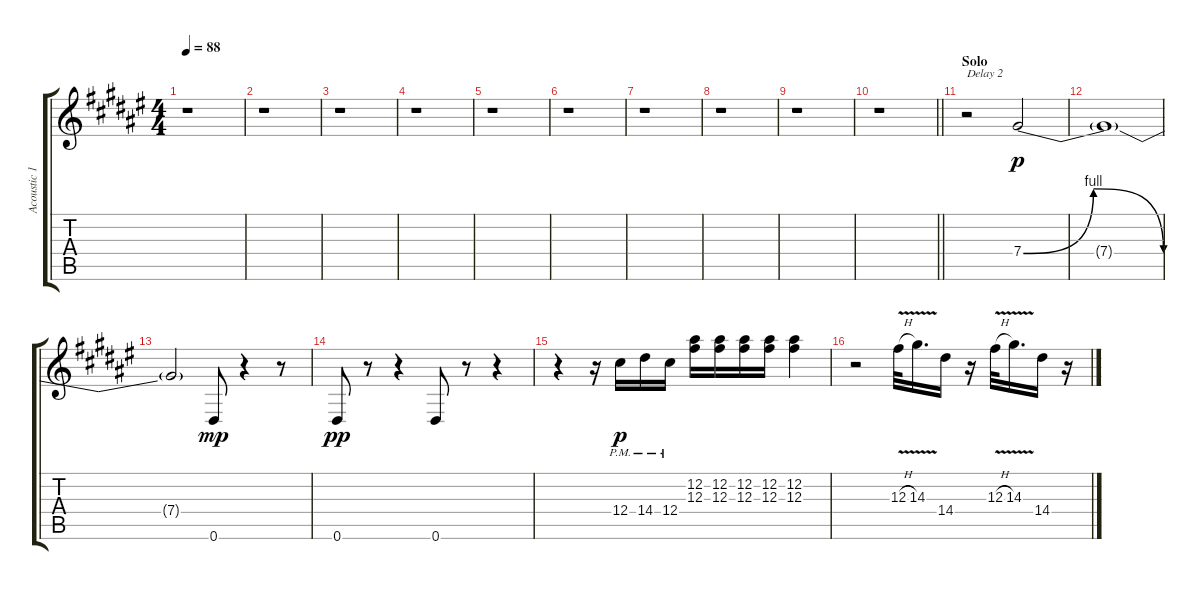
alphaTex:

\track ("Acoustic 1" "Acoustic 1") {instrument acousticguitarnylon}
\staff {score tabs}
\tuning (Eb4 Bb3 Gb3 Db3 Ab2 Eb2) {hide}
\ts (4 4)
\tempo 88
\clef g2
\ks f#
r.1{dy f} |
r.1 |
r.1 |
r.1 |
r.1 |
r.1 |
r.1 |
r.1 |
r.1 |
\barLineRight lightlight
r.1 |
\section ("" "Solo")
r.2{txt "Delay 2" instrument overdrivenguitar} 7.4{be (bendrelease 0 0 5 4 25 4 60 0)}.2{dy p} |
7.4{t}.1 |
7.4{t}.2 0.6.8{dy mp} r.4 r.8 |
0.6.8{dy pp} r.8 r.4 0.6.8 r.8 r.4 |
r.4{instrument overdrivenguitar} r.16 12.4{pm}.16{dy p} 14.4{pm}.16 12.4{pm}.16 (12.2 12.3).16 (12.2 12.3).16 (12.2 12.3).16 (12.2 12.3).16 (12.2 12.3).4 |
r.2 12.3{v h}.32 14.3{v}.16{d} 14.4.16 r.16 12.3{v h}.32 14.3{v}.16{d} 14.4.16 r.16
